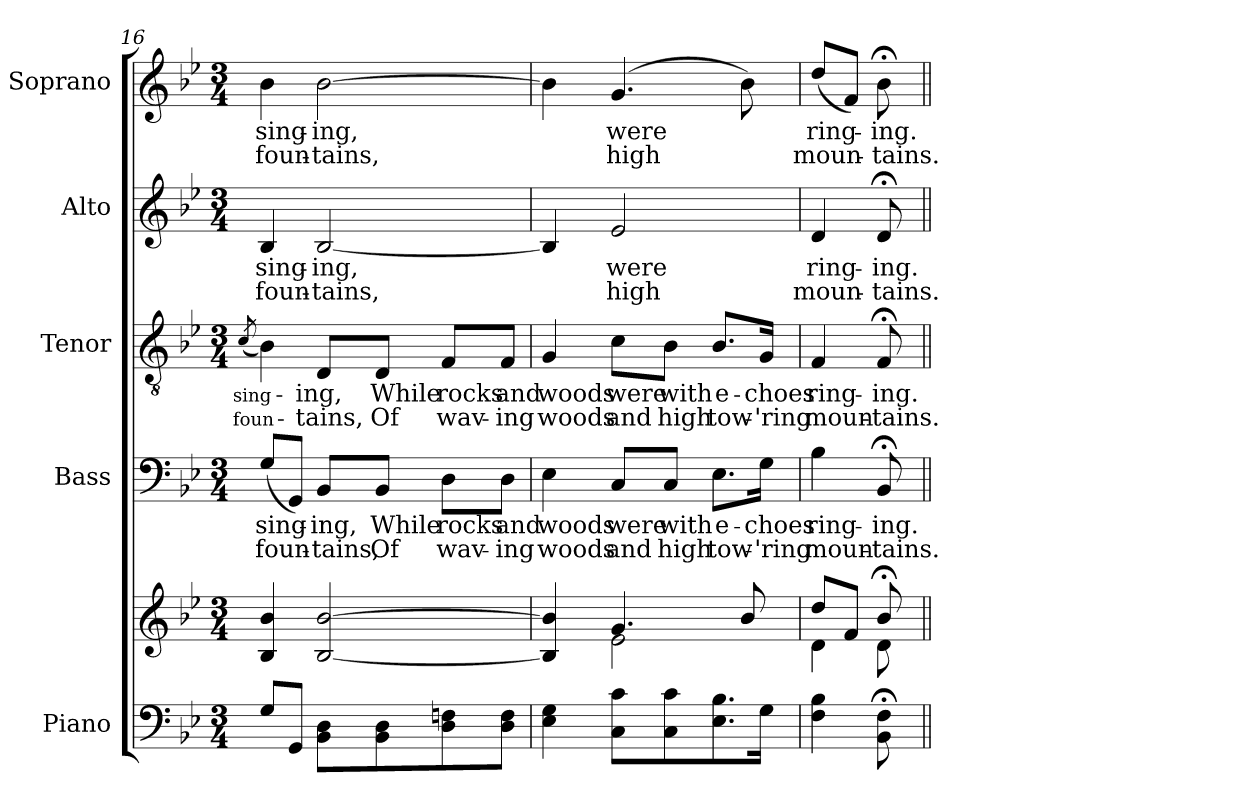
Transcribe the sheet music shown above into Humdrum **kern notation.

**kern	**kern	**kern	**text	**text	**kern	**text	**text	**kern	**text	**text	**kern	**text	**text
*part5	*part5	*part4	*part4	*part4	*part3	*part3	*part3	*part2	*part2	*part2	*part1	*part1	*part1
*staff6	*staff5	*staff4	*staff4	*staff4	*staff3	*staff3	*staff3	*staff2	*staff2	*staff2	*staff1	*staff1	*staff1
*I"Piano	*	*I"Bass	*	*	*I"Tenor	*	*	*I"Alto	*	*	*I"Soprano	*	*
*I'Pno.	*	*I'B.	*	*	*I'T.	*	*	*I'A.	*	*	*I'S.	*	*
*clefF4	*clefG2	*clefF4	*	*	*clefGv2	*	*	*clefG2	*	*	*clefG2	*	*
*	*	*	*	*	*ITrd7c12	*	*	*	*	*	*	*	*
*k[b-e-]	*k[b-e-]	*k[b-e-]	*	*	*k[b-e-]	*	*	*k[b-e-]	*	*	*k[b-e-]	*	*
*B-:	*B-:	*B-:	*	*	*B-:	*	*	*B-:	*	*	*B-:	*	*
*M3/4	*M3/4	*M3/4	*	*	*M3/4	*	*	*M3/4	*	*	*M3/4	*	*
=16	=16	=16	=16	=16	=16	=16	=16	=16	=16	=16	=16	=16	=16
!	!	!	!	!	!	!LO:LY:b:color=#000000	!LO:LY:b:color=#000000	!	!	!	!	!	!
.	.	.	.	.	(8qCi/	sing-	foun-	.	.	.	.	.	.
!	!	!	!LO:LY:b:color=#000000	!LO:LY:b:color=#000000	!	!	!	!	!	!	!	!	!
!	!	!	!	!	!	!	!	!	!LO:LY:b:color=#000000	!LO:LY:b:color=#000000	!	!	!
!	!	!	!	!	!	!	!	!	!	!	!	!LO:LY:b:color=#000000	!LO:LY:b:color=#000000
8Gi/L	4B-i/ 4b-i	(8Gi/L	sing-	foun-	4BB-i\)	.	.	4B-i/	sing-	foun-	4b-i\	sing-	foun-
8GGi/J	.	8GGi/J)	.	.	.	.	.	.	.	.	.	.	.
!	!	!	!LO:LY:b:color=#000000	!LO:LY:b:color=#000000	!	!	!	!	!	!	!	!	!
!	!	!	!	!	!	!LO:LY:b:color=#000000	!LO:LY:b:color=#000000	!	!	!	!	!	!
!	!	!	!	!	!	!	!	!	!LO:LY:b:color=#000000	!LO:LY:b:color=#000000	!	!	!
!	!	!	!	!	!	!	!	!	!	!	!	!LO:LY:b:color=#000000	!LO:LY:b:color=#000000
8BB-i\ 8DiL	[<2B-i/ [>2b-i	8BB-i/L	-ing,	-tains,	8DDi/L	-ing,	-tains,	[<2B-i/	-ing,	-tains,	[>2b-i\	-ing,	-tains,
!	!	!	!LO:LY:b:color=#000000	!LO:LY:b:color=#000000	!	!	!	!	!	!	!	!	!
!	!	!	!	!	!	!LO:LY:b:color=#000000	!LO:LY:b:color=#000000	!	!	!	!	!	!
8BB-i\ 8Di	.	8BB-i/J	While	Of	8DDi/J	While	Of	.	.	.	.	.	.
!	!	!	!LO:LY:b:color=#000000	!LO:LY:b:color=#000000	!	!	!	!	!	!	!	!	!
!	!	!	!	!	!	!LO:LY:b:color=#000000	!LO:LY:b:color=#000000	!	!	!	!	!	!
8Di\ 8Fni	.	8Di\L	rocks	wav-	8FFi/L	rocks	wav-	.	.	.	.	.	.
!	!	!	!LO:LY:b:color=#000000	!LO:LY:b:color=#000000	!	!	!	!	!	!	!	!	!
!	!	!	!	!	!	!LO:LY:b:color=#000000	!LO:LY:b:color=#000000	!	!	!	!	!	!
8Di\ 8FiJ	.	8Di\J	and	-ing	8FFi/J	and	-ing	.	.	.	.	.	.
=17	=17	=17	=17	=17	=17	=17	=17	=17	=17	=17	=17	=17	=17
*	*^	*	*	*	*	*	*	*	*	*	*	*	*
!	!	!	!	!LO:LY:b:color=#000000	!LO:LY:b:color=#000000	!	!	!	!	!	!	!	!	!
!	!	!	!	!	!	!	!LO:LY:b:color=#000000	!LO:LY:b:color=#000000	!	!	!	!	!	!
4E-i\ 4Gi	4B-i/] 4b-i]	4ryy	4E-i\	woods	woods	4GGi/	woods	woods	4B-i/]	.	.	4b-i\]	.	.
!	!	!	!	!LO:LY:b:color=#000000	!LO:LY:b:color=#000000	!	!	!	!	!	!	!	!	!
!	!	!	!	!	!	!	!LO:LY:b:color=#000000	!LO:LY:b:color=#000000	!	!	!	!	!	!
!	!	!	!	!	!	!	!	!	!	!LO:LY:b:color=#000000	!LO:LY:b:color=#000000	!	!	!
!	!	!	!	!	!	!	!	!	!	!	!	!	!LO:LY:b:color=#000000	!LO:LY:b:color=#000000
8Ci\ 8ciL	4.gi/	2e-i\	8Ci/L	were	and	8Ci\L	were	and	2e-i/	were	high	(4.gi/	were	high
!	!	!	!	!LO:LY:b:color=#000000	!LO:LY:b:color=#000000	!	!	!	!	!	!	!	!	!
!	!	!	!	!	!	!	!LO:LY:b:color=#000000	!LO:LY:b:color=#000000	!	!	!	!	!	!
8Ci\ 8ci	.	.	8Ci/J	with	high	8BB-i\J	with	high	.	.	.	.	.	.
!	!	!	!	!LO:LY:b:color=#000000	!LO:LY:b:color=#000000	!	!	!	!	!	!	!	!	!
!	!	!	!	!	!	!	!LO:LY:b:color=#000000	!LO:LY:b:color=#000000	!	!	!	!	!	!
8.E-i\ 8.B-i	.	.	8.E-i\L	e-	tow-	8.BB-i/L	e-	tow-	.	.	.	.	.	.
.	8b-i/	.	.	.	.	.	.	.	.	.	.	8b-i\)	.	.
!	!	!	!	!LO:LY:b:color=#000000	!LO:LY:b:color=#000000	!	!	!	!	!	!	!	!	!
!	!	!	!	!	!	!	!LO:LY:b:color=#000000	!LO:LY:b:color=#000000	!	!	!	!	!	!
16Gi\Jk	.	.	16Gi\Jk	-choes	-'ring	16GGi/Jk	-choes	-'ring	.	.	.	.	.	.
=18	=18	=18	=18	=18	=18	=18	=18	=18	=18	=18	=18	=18	=18	=18
!	!	!	!	!LO:LY:b:color=#000000	!LO:LY:b:color=#000000	!	!	!	!	!	!	!	!	!
!	!	!	!	!	!	!	!LO:LY:b:color=#000000	!LO:LY:b:color=#000000	!	!	!	!	!	!
!	!	!	!	!	!	!	!	!	!	!LO:LY:b:color=#000000	!LO:LY:b:color=#000000	!	!	!
!	!	!	!	!	!	!	!	!	!	!	!	!	!LO:LY:b:color=#000000	!LO:LY:b:color=#000000
4Fi\ 4B-i	8ddi/L	4di\	4B-i\	ring-	moun-	4FFi/	ring-	moun-	4di/	ring-	moun-	(8ddi/L	ring-	moun-
.	8fi/J	.	.	.	.	.	.	.	.	.	.	8fi/J)	.	.
!	!	!	!	!LO:LY:b:color=#000000	!LO:LY:b:color=#000000	!	!	!	!	!	!	!	!	!
!	!	!	!	!	!	!	!LO:LY:b:color=#000000	!LO:LY:b:color=#000000	!	!	!	!	!	!
!	!	!	!	!	!	!	!	!	!	!LO:LY:b:color=#000000	!LO:LY:b:color=#000000	!	!	!
!	!	!	!	!	!	!	!	!	!	!	!	!	!LO:LY:b:color=#000000	!LO:LY:b:color=#000000
8BB-i\; 8Fi;	8b-;i/	8di\	8BB-;i/	-ing.	-tains.	8FF;i/	-ing.	-tains.	8d;i/	-ing.	-tains.	8b-;i\	-ing.	-tains.
*	*v	*v	*	*	*	*	*	*	*	*	*	*	*	*
=||	=||	=||	=||	=||	=||	=||	=||	=||	=||	=||	=||	=||	=||
*-	*-	*-	*-	*-	*-	*-	*-	*-	*-	*-	*-	*-	*-
